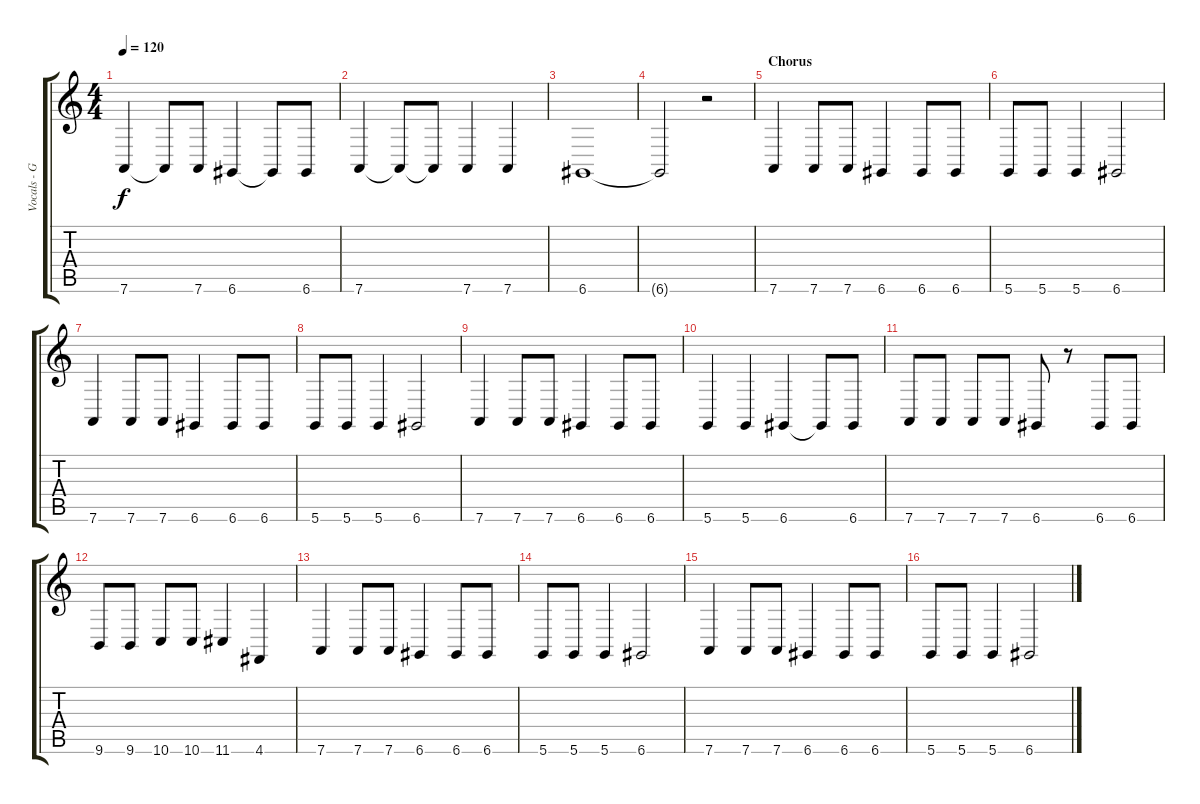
\track ("Vocals - Guy, Andy" "Vocals - G") {instrument lead1square}
\staff {score tabs}
\tuning (E4 B3 G3 D3 A2 D2) {hide}
\ts (4 4)
\tempo 120
\clef g2
\ks c
7.6.4{dy f} 7.6{t}.8 7.6.8 6.6.4 6.6{t}.8 6.6.8 |
7.6.4 7.6{t}.8 7.6{t}.8 7.6.4 7.6.4 |
6.6.1 |
6.6{t}.2 r.2 |
\section ("" "Chorus")
7.6.4 7.6.8 7.6.8 6.6.4 6.6.8 6.6.8 |
5.6.8 5.6.8 5.6.4 6.6.2 |
7.6.4 7.6.8 7.6.8 6.6.4 6.6.8 6.6.8 |
5.6.8 5.6.8 5.6.4 6.6.2 |
7.6.4 7.6.8 7.6.8 6.6.4 6.6.8 6.6.8 |
5.6.4 5.6.4 6.6.4 6.6{t}.8 6.6.8 |
7.6.8 7.6.8 7.6.8 7.6.8 6.6.8 r.8 6.6.8 6.6.8 |
9.6.8 9.6.8 10.6.8 10.6.8 11.6.4 4.6.4 |
7.6.4 7.6.8 7.6.8 6.6.4 6.6.8 6.6.8 |
5.6.8 5.6.8 5.6.4 6.6.2 |
7.6.4 7.6.8 7.6.8 6.6.4 6.6.8 6.6.8 |
5.6.8 5.6.8 5.6.4 6.6.2
